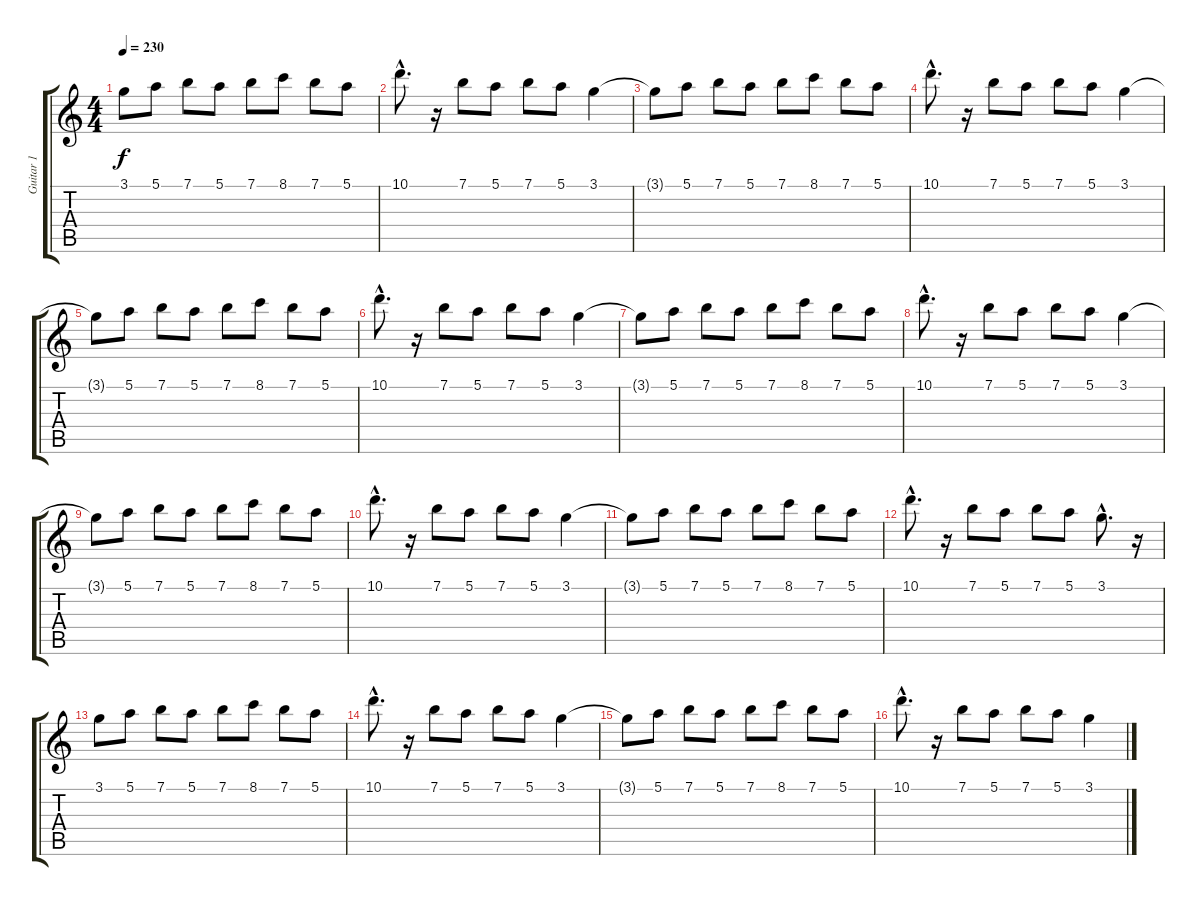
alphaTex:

\track ("Guitar 1" "Guitar 1") {instrument distortionguitar}
\staff {score tabs}
\tuning (E4 B3 G3 D3 A2 E2) {hide}
\ts (4 4)
\tempo 230
\clef g2
\ks c
3.1{t}.8{dy f} 5.1.8 7.1.8 5.1.8 7.1.8 8.1.8 7.1.8 5.1.8 |
10.1{hac}.8{d} r.16 7.1.8 5.1.8 7.1.8 5.1.8 3.1.4 |
3.1{t}.8 5.1.8 7.1.8 5.1.8 7.1.8 8.1.8 7.1.8 5.1.8 |
10.1{hac}.8{d} r.16 7.1.8 5.1.8 7.1.8 5.1.8 3.1.4 |
3.1{t}.8 5.1.8 7.1.8 5.1.8 7.1.8 8.1.8 7.1.8 5.1.8 |
10.1{hac}.8{d} r.16 7.1.8 5.1.8 7.1.8 5.1.8 3.1.4 |
3.1{t}.8 5.1.8 7.1.8 5.1.8 7.1.8 8.1.8 7.1.8 5.1.8 |
10.1{hac}.8{d} r.16 7.1.8 5.1.8 7.1.8 5.1.8 3.1.4 |
3.1{t}.8 5.1.8 7.1.8 5.1.8 7.1.8 8.1.8 7.1.8 5.1.8 |
10.1{hac}.8{d} r.16 7.1.8 5.1.8 7.1.8 5.1.8 3.1.4 |
3.1{t}.8 5.1.8 7.1.8 5.1.8 7.1.8 8.1.8 7.1.8 5.1.8 |
10.1{hac}.8{d} r.16 7.1.8 5.1.8 7.1.8 5.1.8 3.1{hac}.8{d} r.16 |
3.1.8 5.1.8 7.1.8 5.1.8 7.1.8 8.1.8 7.1.8 5.1.8 |
10.1{hac}.8{d} r.16 7.1.8 5.1.8 7.1.8 5.1.8 3.1.4 |
3.1{t}.8 5.1.8 7.1.8 5.1.8 7.1.8 8.1.8 7.1.8 5.1.8 |
10.1{hac}.8{d} r.16 7.1.8 5.1.8 7.1.8 5.1.8 3.1.4
